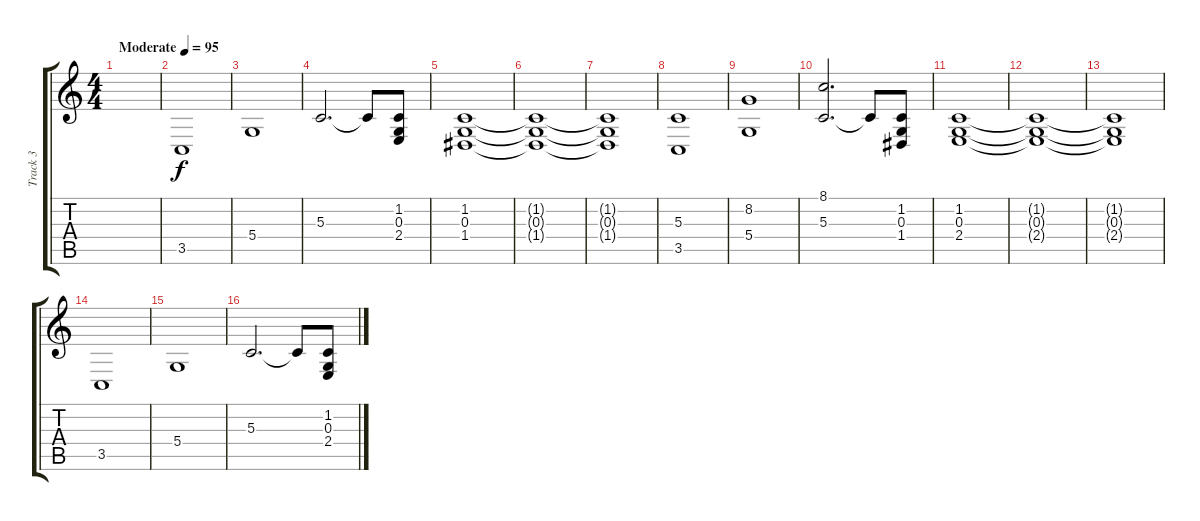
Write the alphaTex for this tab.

\track ("Track 3" "Track 3") {instrument brasssection}
\staff {score tabs}
\tuning (E4 B3 G3 D3 A2 E2) {hide}
\ts (4 4)
\tempo (95 "Moderate")
\clef g2
\ks c
|
3.5.1 |
5.4.1 |
5.3.2{d} 5.3{t}.8 (1.2 0.3 2.4).8 |
(1.2 0.3 1.4).1 |
(1.2{t} 0.3{t} 1.4{t}).1 |
(1.2{t} 0.3{t} 1.4{t}).1 |
(5.3 3.5).1 |
(8.2 5.4).1 |
(8.1 5.3).2{d} 5.3{t}.8 (1.2 0.3 1.4).8 |
(1.2 0.3 2.4).1 |
(1.2{t} 0.3{t} 2.4{t}).1 |
(1.2{t} 0.3{t} 2.4{t}).1 |
3.5.1 |
5.4.1 |
5.3.2{d} 5.3{t}.8 (1.2 0.3 2.4).8
